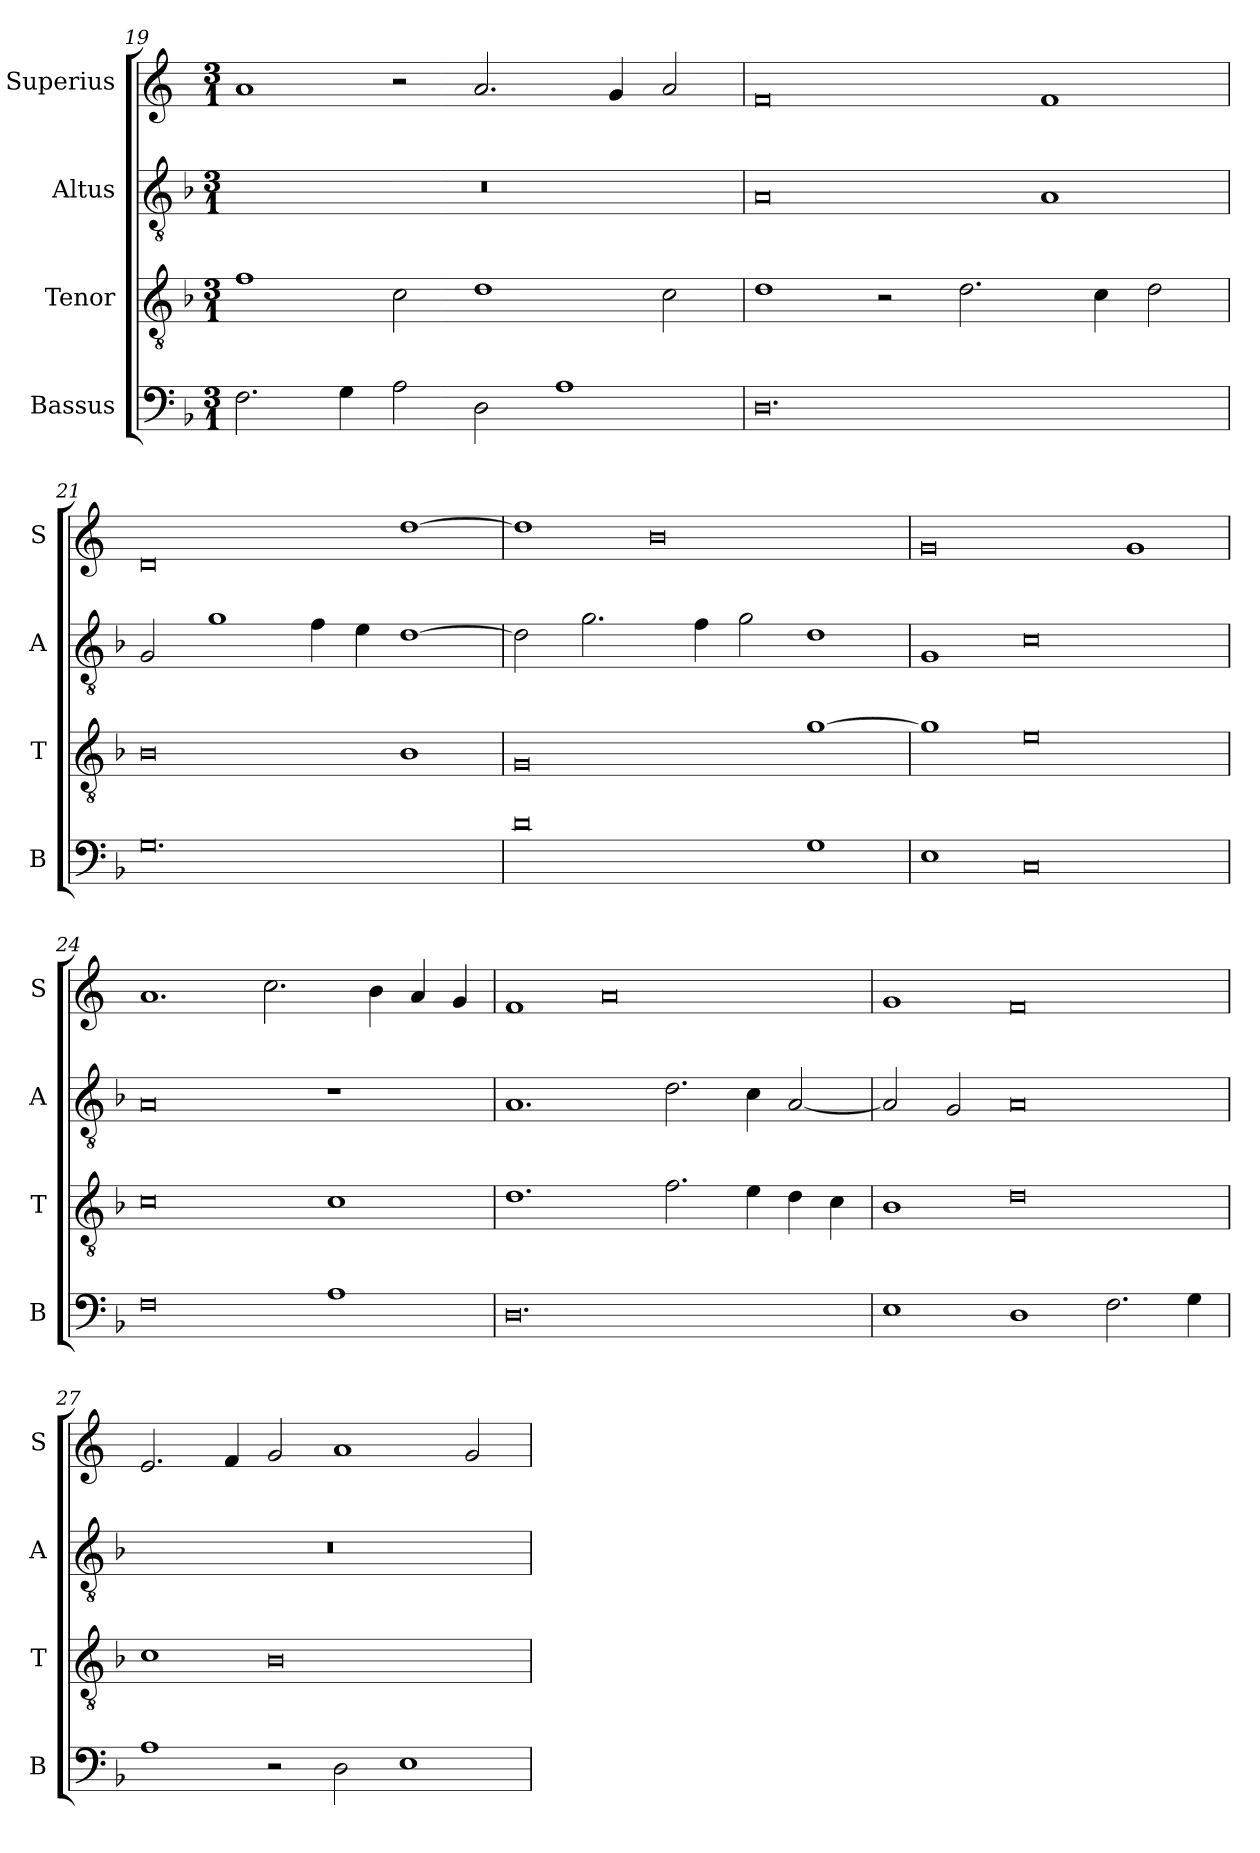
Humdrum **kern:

**kern	**kern	**kern	**kern
*part4	*part3	*part2	*part1
*staff4	*staff3	*staff2	*staff1
*I"Bassus	*I"Tenor	*I"Altus	*I"Superius
*I'B	*I'T	*I'A	*I'S
*clefF4	*clefGv2	*clefGv2	*clefG2
*k[b-]	*k[b-]	*k[b-]	*k[]
*M3/1	*M3/1	*M3/1	*M3/1
=19	=19	=19	=19
2.F\	1f	0.r	1a
4G\	.	.	.
2A\	2c\	.	2r
2D\	1d	.	2.a/
1A	.	.	.
.	.	.	4g/
.	2c\	.	2a/
=20	=20	=20	=20
0.D	1d	0A	0f
.	2r	.	.
.	2.d\	.	.
.	.	1A	1f
.	4c\	.	.
.	2d\	.	.
=21	=21	=21	=21
0.G	0B-	2G/	0d
.	.	1g	.
.	.	4f\	.
.	.	4e\	.
.	1B-	[1d	[1dd
=22	=22	=22	=22
0d	0G	2d\]	1dd]
.	.	2.g\	.
.	.	.	0b
.	.	4f\	.
.	.	2g\	.
1G	[1g	1d	.
=23	=23	=23	=23
1E	1g]	1G	0g
0C	0e	0c	.
.	.	.	1g
=24	=24	=24	=24
0F	0c	0A	1.a
.	.	.	2.cc\
1A	1c	1r	.
.	.	.	4b\
.	.	.	4a/
.	.	.	4g/
=25	=25	=25	=25
0.D	1.d	1.A	1f
.	.	.	0a
.	2.f\	2.d\	.
.	4e\	4c\	.
.	4d\	[2A/	.
.	4c\	.	.
=26	=26	=26	=26
1E	1B-	2A/]	1g
.	.	2G/	.
1D	0d	0A	0f
2.F\	.	.	.
4G\	.	.	.
=27	=27	=27	=27
1A	1c	0.r	2.e/
.	.	.	4f/
2r	0B-	.	2g/
2D\	.	.	1a
1E	.	.	.
.	.	.	2g/
=	=	=	=
*-	*-	*-	*-
